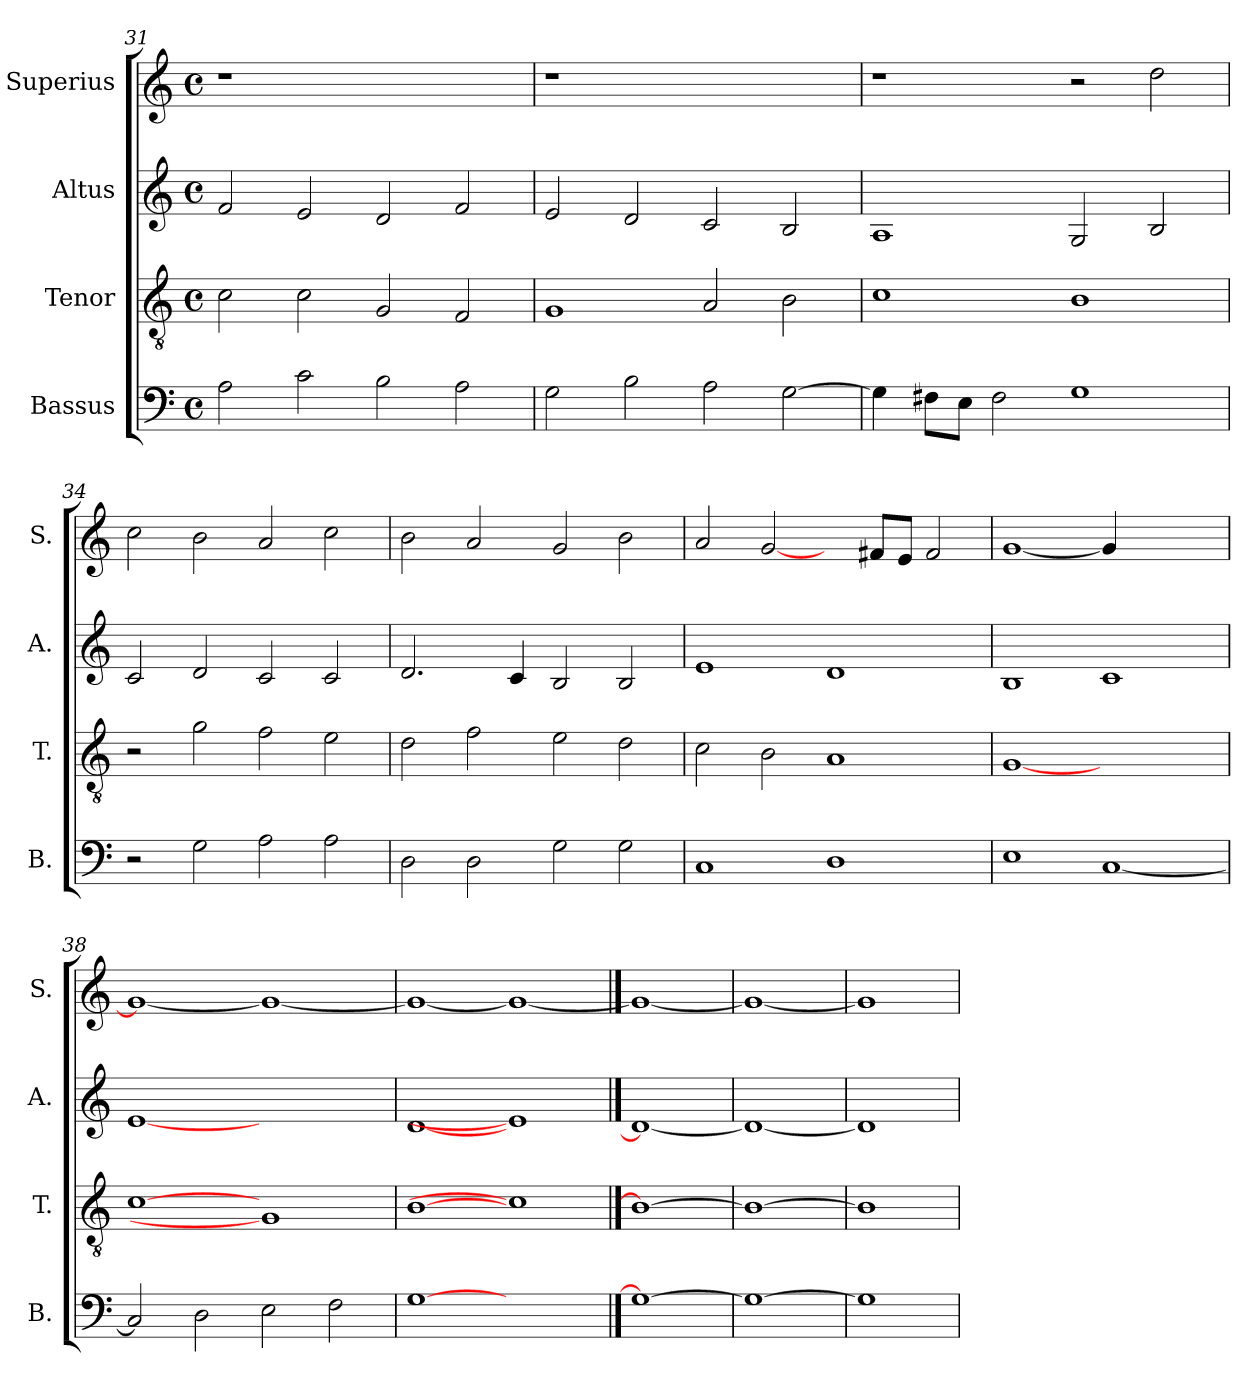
**kern	**kern	**kern	**kern
*part4	*part3	*part2	*part1
*staff4	*staff3	*staff2	*staff1
*I"Bassus	*I"Tenor	*I"Altus	*I"Superius
*I'B.	*I'T.	*I'A.	*I'S.
*clefF4	*clefGv2	*clefG2	*clefG2
*	*ITrd7c12	*	*
*k[]	*k[]	*k[]	*k[]
*C:	*C:	*C:	*C:
*M4/4	*M4/4	*M4/4	*M4/4
*met(c)	*met(c)	*met(c)	*met(c)
=31	=31	=31	=31
!	!	!	!LO:N:vis=1
2Ai\	2Ci\	2fi/	1r
2ci\	2Ci\	2ei/	.
2Bi\	2GGi/	2di/	1ryy
2Ai\	2FFi/	2fi/	.
!!LO:LB:g=z
=32	=32	=32	=32
!	!	!	!LO:N:vis=1
2Gi\	1GGi	2ei/	1r
2Bi\	.	2di/	.
2Ai\	2AAi/	2ci/	1ryy
[>2Gi\	2BBi\	2Bi/	.
=33	=33	=33	=33
4Gi\]	1Ci	1Ai	1r
8F#Xi\L	.	.	.
8Ei\J	.	.	.
2F#i\	.	.	.
1Gi	1BBi	2Gi/	2r
.	.	2Bi/	2ddi\
=34	=34	=34	=34
2r	2r	2ci/	2cci\
2Gi\	2Gi\	2di/	2bi\
2Ai\	2Fi\	2ci/	2ai/
2Ai\	2Ei\	2ci/	2cci\
=35	=35	=35	=35
2Di\	2Di\	2.di/	2bi\
2Di\	2Fi\	.	2ai/
.	.	4ci/	.
2Gi\	2Ei\	2Bi/	2gi/
2Gi\	2Di\	2Bi/	2bi\
!!LO:PB:g=z
=36	=36	=36	=36
1Ci	2Ci\	1ei	2ai/
.	2BBi\	.	[2gi/
1Di	1AAi	1di	4ryy
.	.	.	8f#Xi/L
.	.	.	8ei/J
.	.	.	2f#i/
=37	=37	=37	=37
1Ei	[1GGi	1Bi	[<1gi
[<1Ci	1ryy	1ci	4gi/]
.	.	.	2.ryy
=38	=38	=38	=38
2Ci/]	[1Ci	[1ei	1gi_<
2Di\	.	.	.
2Ei\	1GGi]	1ryy	1gi_
2Fi\	.	.	.
=39	=39	=39	=39
[1Gi	[1BBi	[1di	1gi_<
1ryy	1Ci]	1ei]	1gi_
==40	==40	==40	==40
1Gi_	1BBi_	1di_	1gi_
=41	=41	=41	=41
1Gi_	1BBi_	1di_	1gi_
=42	=42	=42	=42
1Gi]	1BBi]	1di]	1gi]
=	=	=	=
*-	*-	*-	*-
